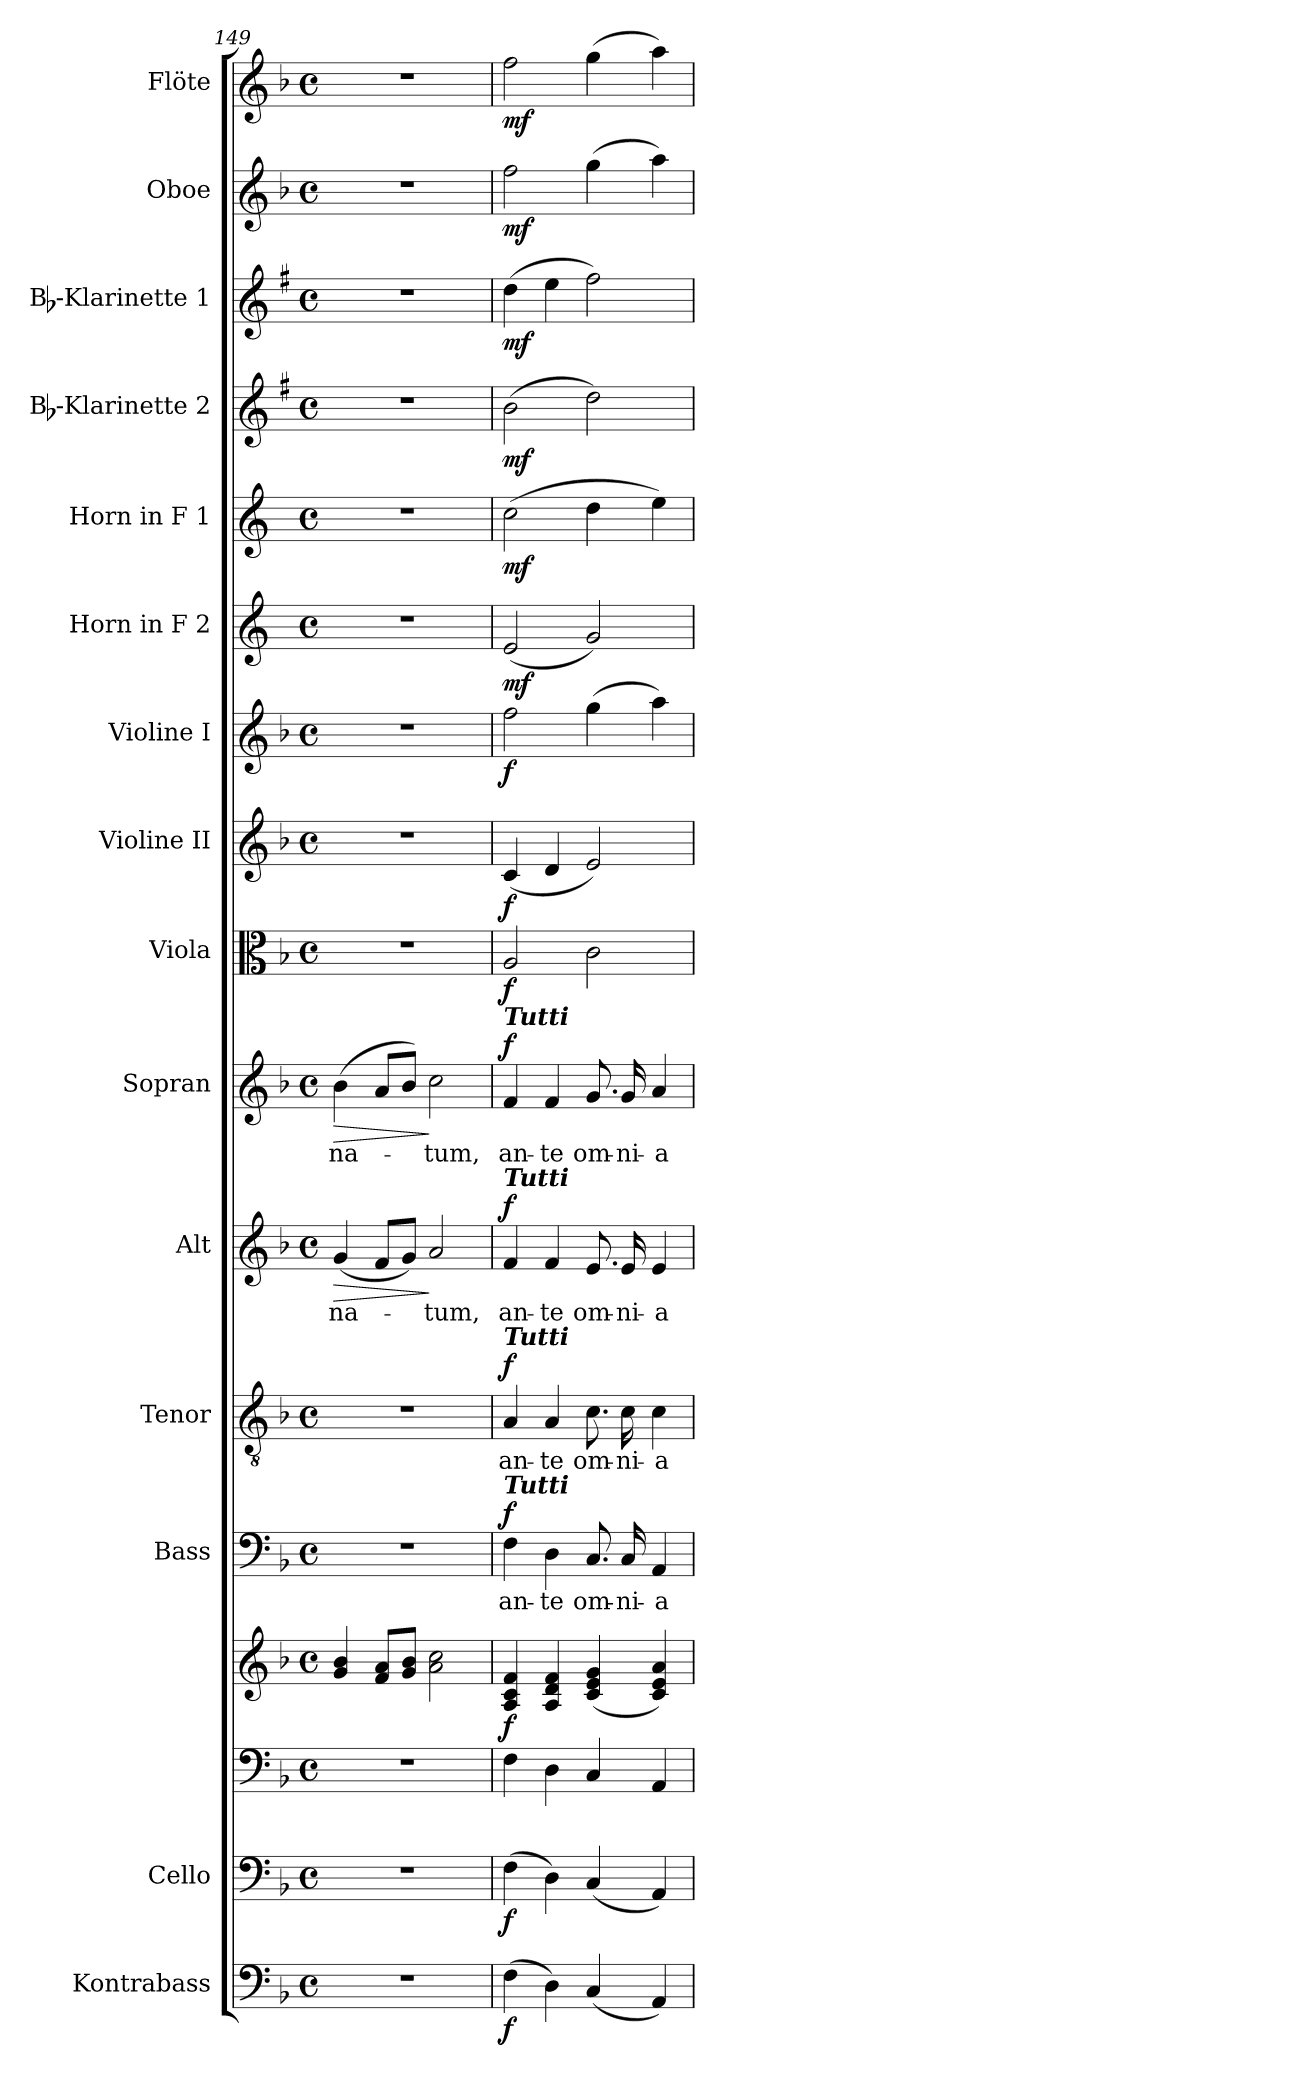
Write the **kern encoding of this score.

**kern	**dynam	**kern	**dynam	**kern	**kern	**dynam	**kern	**text	**dynam	**kern	**text	**dynam	**kern	**text	**dynam	**kern	**text	**dynam	**kern	**dynam	**kern	**dynam	**kern	**dynam	**kern	**dynam	**kern	**dynam	**kern	**dynam	**kern	**dynam	**kern	**dynam	**kern	**dynam
*part16	*part16	*part15	*part15	*part14	*part14	*part14	*part13	*part13	*part13	*part12	*part12	*part12	*part11	*part11	*part11	*part10	*part10	*part10	*part9	*part9	*part8	*part8	*part7	*part7	*part6	*part6	*part5	*part5	*part4	*part4	*part3	*part3	*part2	*part2	*part1	*part1
*staff17	*staff17	*staff16	*staff16	*staff15	*staff14	*staff14/15	*staff13	*staff13	*staff13	*staff12	*staff12	*staff12	*staff11	*staff11	*staff11	*staff10	*staff10	*staff10	*staff9	*staff9	*staff8	*staff8	*staff7	*staff7	*staff6	*staff6	*staff5	*staff5	*staff4	*staff4	*staff3	*staff3	*staff2	*staff2	*staff1	*staff1
*I"Kontrabass	*	*I"Cello	*	*	*	*	*I"Bass	*	*	*I"Tenor	*	*	*I"Alt	*	*	*I"Sopran	*	*	*I"Viola	*	*I"Violine II	*	*I"Violine I	*	*I"Horn in F 2	*	*I"Horn in F 1	*	*I"Bb-Klarinette 2	*	*I"Bb-Klarinette 1	*	*I"Oboe	*	*I"Flöte	*
*I'Kb.	*	*	*	*	*	*	*I'B.	*	*	*I'T.	*	*	*I'A.	*	*	*I'S.	*	*	*I'Vla.	*	*I'Vl. II	*	*I'Vl. I	*	*	*	*	*	*I'Bb Kl. 2	*	*I'Bb Kl. 1	*	*I'Ob.	*	*I'Fl.	*
*clefF4	*	*clefF4	*	*clefF4	*clefG2	*	*clefF4	*	*	*clefGv2	*	*	*clefG2	*	*	*clefG2	*	*	*clefC3	*	*clefG2	*	*clefG2	*	*clefG2	*	*clefG2	*	*clefG2	*	*clefG2	*	*clefG2	*	*clefG2	*
*ITrd7c12	*	*	*	*	*	*	*	*	*	*	*	*	*	*	*	*	*	*	*	*	*	*	*	*	*ITrd4c7	*	*ITrd4c7	*	*ITrd1c2	*	*ITrd1c2	*	*	*	*	*
*k[b-]	*	*k[b-]	*	*k[b-]	*k[b-]	*	*k[b-]	*	*	*k[b-]	*	*	*k[b-]	*	*	*k[b-]	*	*	*k[b-]	*	*k[b-]	*	*k[b-]	*	*k[b-]	*	*k[b-]	*	*k[b-]	*	*k[b-]	*	*k[b-]	*	*k[b-]	*
*F:	*	*F:	*	*F:	*F:	*	*F:	*	*	*F:	*	*	*F:	*	*	*F:	*	*	*F:	*	*F:	*	*F:	*	*F:	*	*F:	*	*F:	*	*F:	*	*F:	*	*F:	*
*M4/4	*	*M4/4	*	*M4/4	*M4/4	*	*M4/4	*	*	*M4/4	*	*	*M4/4	*	*	*M4/4	*	*	*M4/4	*	*M4/4	*	*M4/4	*	*M4/4	*	*M4/4	*	*M4/4	*	*M4/4	*	*M4/4	*	*M4/4	*
*met(c)	*	*met(c)	*	*met(c)	*met(c)	*	*met(c)	*	*	*met(c)	*	*	*met(c)	*	*	*met(c)	*	*	*met(c)	*	*met(c)	*	*met(c)	*	*met(c)	*	*met(c)	*	*met(c)	*	*met(c)	*	*met(c)	*	*met(c)	*
=149	=149	=149	=149	=149	=149	=149	=149	=149	=149	=149	=149	=149	=149	=149	=149	=149	=149	=149	=149	=149	=149	=149	=149	=149	=149	=149	=149	=149	=149	=149	=149	=149	=149	=149	=149	=149
!	!	!	!	!	!	!	!	!	!	!	!	!	!	!LO:LY:b	!LO:HP:b	!	!LO:LY:b	!LO:HP:b	!	!	!	!	!	!	!	!	!	!	!	!	!	!	!	!	!	!
1r	.	1r	.	1r	4g/ 4b-/	.	1r	.	.	1r	.	.	(<4g/	na-	>	(>4b-\	na-	>	1r	.	1r	.	1r	.	1r	.	1r	.	1r	.	1r	.	1r	.	1r	.
.	.	.	.	.	8f/ 8a/L	.	.	.	.	.	.	.	8f/L	.	.	8a/L	.	.	.	.	.	.	.	.	.	.	.	.	.	.	.	.	.	.	.	.
.	.	.	.	.	8g/ 8b-/J	.	.	.	.	.	.	.	8g/J)	.	.	8b-/J)	.	.	.	.	.	.	.	.	.	.	.	.	.	.	.	.	.	.	.	.
!	!	!	!	!	!	!	!	!	!	!	!	!	!	!LO:LY:b	!	!	!LO:LY:b	!	!	!	!	!	!	!	!	!	!	!	!	!	!	!	!	!	!	!
.	.	.	.	.	2a\ 2cc\	.	.	.	.	.	.	.	2a/	-tum,	]	2cc\	-tum,	]	.	.	.	.	.	.	.	.	.	.	.	.	.	.	.	.	.	.
=150	=150	=150	=150	=150	=150	=150	=150	=150	=150	=150	=150	=150	=150	=150	=150	=150	=150	=150	=150	=150	=150	=150	=150	=150	=150	=150	=150	=150	=150	=150	=150	=150	=150	=150	=150	=150
!	!	!	!	!	!	!	!	!	!	!	!	!	!	!	!	!LO:TX:a:Bi:t=Tutti	!	!	!	!	!	!	!	!	!	!	!	!	!	!	!	!	!	!	!	!
!	!	!	!	!	!	!	!	!	!	!	!	!	!LO:TX:a:Bi:t=Tutti	!	!	!	!	!	!	!	!	!	!	!	!	!	!	!	!	!	!	!	!	!	!	!
!	!	!	!	!	!	!	!	!	!	!LO:TX:a:Bi:t=Tutti	!	!	!	!	!	!	!	!	!	!	!	!	!	!	!	!	!	!	!	!	!	!	!	!	!	!
!	!	!	!	!	!	!	!LO:TX:a:Bi:t=Tutti	!	!	!	!	!	!	!	!	!	!	!	!	!	!	!	!	!	!	!	!	!	!	!	!	!	!	!	!	!
!	!LO:DY:b	!	!LO:DY:b	!	!	!LO:DY:b	!	!LO:LY:b	!LO:DY:a	!	!LO:LY:b	!LO:DY:a	!	!LO:LY:b	!LO:DY:a	!	!LO:LY:b	!LO:DY:a	!	!LO:DY:b	!	!LO:DY:b	!	!LO:DY:b	!	!LO:DY:b	!	!LO:DY:b	!	!LO:DY:b	!	!LO:DY:b	!	!LO:DY:b	!	!LO:DY:b
(>4FF\	f	(>4F\	f	4F\	4A/ 4c/ 4f/	f	4F\	an-	f	4A/	an-	f	4f/	an-	f	4f/	an-	f	2A/	f	(<4c/	f	2ff\	f	(<2A/	mf	(>2f\	mf	(>2a\	mf	(>4cc\	mf	2ff\	mf	2ff\	mf
!	!	!	!	!	!	!	!	!LO:LY:b	!	!	!LO:LY:b	!	!	!LO:LY:b	!	!	!LO:LY:b	!	!	!	!	!	!	!	!	!	!	!	!	!	!	!	!	!	!	!
4DD\)	.	4D\)	.	4D\	4A/ 4d/ 4f/	.	4D\	-te	.	4A/	-te	.	4f/	-te	.	4f/	-te	.	.	.	4d/	.	.	.	.	.	.	.	.	.	4dd\	.	.	.	.	.
!	!	!	!	!	!	!	!	!LO:LY:b	!	!	!LO:LY:b	!	!	!LO:LY:b	!	!	!LO:LY:b	!	!	!	!	!	!	!	!	!	!	!	!	!	!	!	!	!	!	!
(<4CC/	.	(<4C/	.	4C/	(4c/ 4e/ 4g/	.	8.C/	om-	.	8.c\	om-	.	8.e/	om-	.	8.g/	om-	.	2c\	.	2e/)	.	(>4gg\	.	2c/)	.	4g\	.	2cc\)	.	2ee\)	.	(>4gg\	.	(>4gg\	.
!	!	!	!	!	!	!	!	!LO:LY:b	!	!	!LO:LY:b	!	!	!LO:LY:b	!	!	!LO:LY:b	!	!	!	!	!	!	!	!	!	!	!	!	!	!	!	!	!	!	!
.	.	.	.	.	.	.	16C/	-ni-	.	16c\	-ni-	.	16e/	-ni-	.	16g/	-ni-	.	.	.	.	.	.	.	.	.	.	.	.	.	.	.	.	.	.	.
!	!	!	!	!	!	!	!	!LO:LY:b	!	!	!LO:LY:b	!	!	!LO:LY:b	!	!	!LO:LY:b	!	!	!	!	!	!	!	!	!	!	!	!	!	!	!	!	!	!	!
4AAA/)	.	4AA/)	.	4AA/	4c/ 4e/ 4a/)	.	4AA/	-a	.	4c\	-a	.	4e/	-a	.	4a/	-a	.	.	.	.	.	4aa\)	.	.	.	4a\)	.	.	.	.	.	4aa\)	.	4aa\)	.
=	=	=	=	=	=	=	=	=	=	=	=	=	=	=	=	=	=	=	=	=	=	=	=	=	=	=	=	=	=	=	=	=	=	=	=	=
*-	*-	*-	*-	*-	*-	*-	*-	*-	*-	*-	*-	*-	*-	*-	*-	*-	*-	*-	*-	*-	*-	*-	*-	*-	*-	*-	*-	*-	*-	*-	*-	*-	*-	*-	*-	*-
